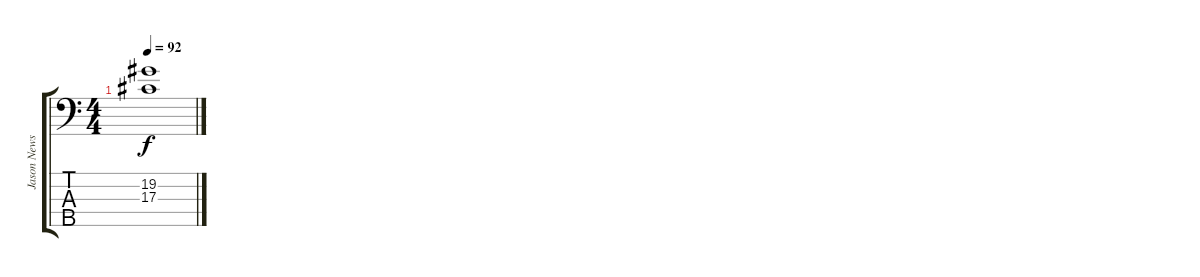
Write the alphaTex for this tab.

\track ("Jason Newsted (Bass)" "Jason News") {instrument electricbasspick}
\staff {score tabs}
\tuning (Gb2 Db2 Ab1 Eb1 Bb0) {hide}
\ts (4 4)
\tempo 92
\clef f4
\ks c
(19.2{t} 17.3{t}).1{dy f}
